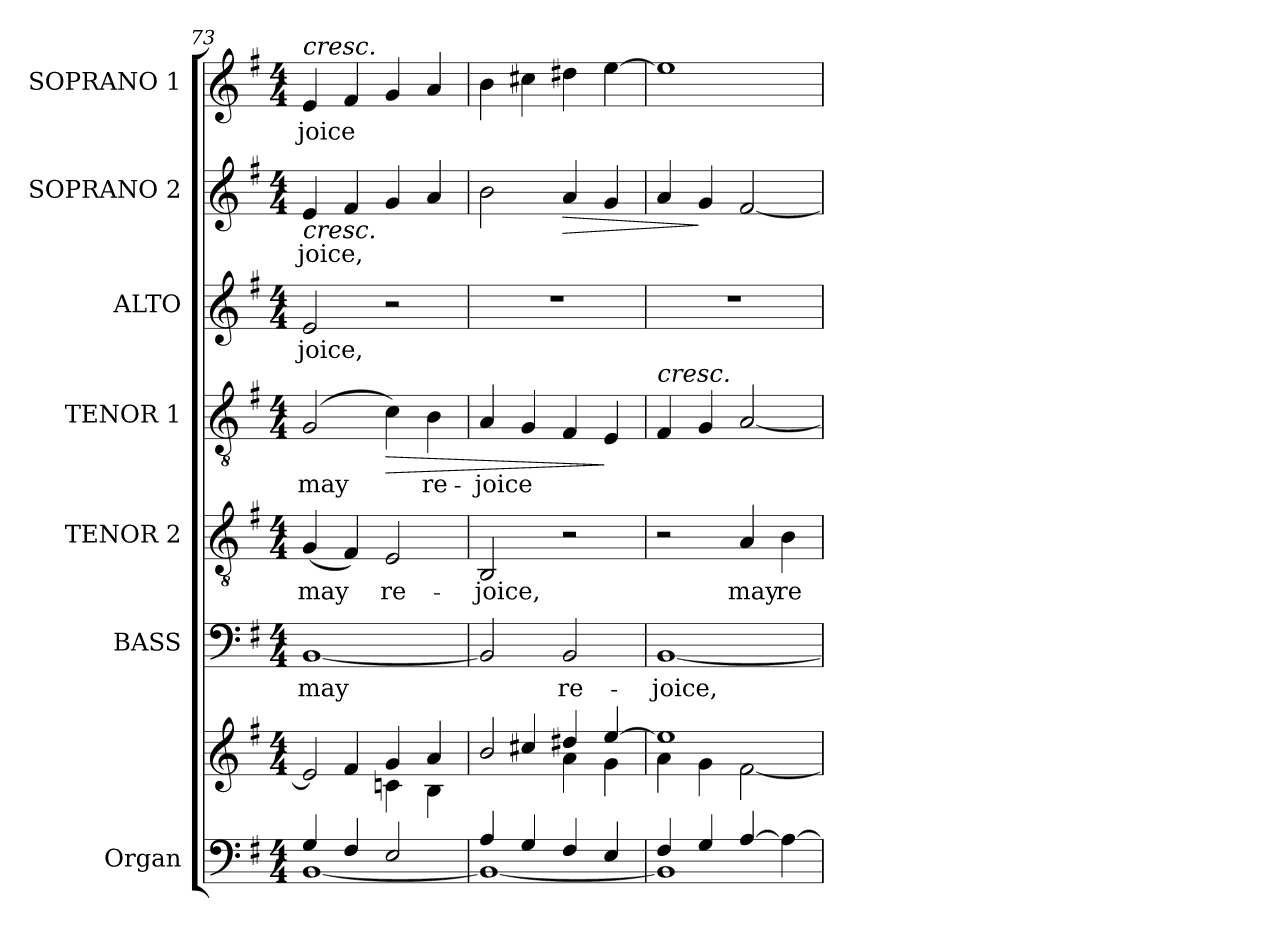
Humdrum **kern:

**kern	**kern	**kern	**text	**kern	**text	**kern	**text	**dynam	**kern	**text	**kern	**text	**dynam	**kern	**text
*part7	*part7	*part6	*part6	*part5	*part5	*part4	*part4	*part4	*part3	*part3	*part2	*part2	*part2	*part1	*part1
*staff8	*staff7	*staff6	*staff6	*staff5	*staff5	*staff4	*staff4	*staff4	*staff3	*staff3	*staff2	*staff2	*staff2	*staff1	*staff1
*I"Organ	*	*I"BASS	*	*I"TENOR 2	*	*I"TENOR 1	*	*	*I"ALTO	*	*I"SOPRANO 2	*	*	*I"SOPRANO 1	*
*I'Org.	*	*I'B.	*	*I'T2.	*	*I'T1.	*	*	*I'A.	*	*I'S2.	*	*	*I'S1.	*
*clefF4	*clefG2	*clefF4	*	*clefGv2	*	*clefGv2	*	*	*clefG2	*	*clefG2	*	*	*clefG2	*
*	*	*	*	*ITrd7c12	*	*ITrd7c12	*	*	*	*	*	*	*	*	*
*k[f#]	*k[f#]	*k[f#]	*	*k[f#]	*	*k[f#]	*	*	*k[f#]	*	*k[f#]	*	*	*k[f#]	*
*G:	*G:	*G:	*	*G:	*	*G:	*	*	*G:	*	*G:	*	*	*G:	*
*M4/4	*M4/4	*M4/4	*	*M4/4	*	*M4/4	*	*	*M4/4	*	*M4/4	*	*	*M4/4	*
=73	=73	=73	=73	=73	=73	=73	=73	=73	=73	=73	=73	=73	=73	=73	=73
*^	*^	*	*	*	*	*	*	*	*	*	*	*	*	*	*
!	!	!	!	!	!LO:LY:b:color=#000000	!	!	!	!	!	!	!	!	!	!	!	!
!	!	!	!	!	!	!	!LO:LY:b:color=#000000	!	!	!	!	!	!	!	!	!	!
!	!	!	!	!	!	!	!	!	!LO:LY:b:color=#000000	!	!	!	!	!	!	!	!
!	!	!	!	!	!	!	!	!	!	!	!	!LO:LY:b:color=#000000	!	!	!	!	!
!	!	!	!	!	!	!	!	!	!	!	!	!	!	!LO:LY:b:color=#000000	!	!	!
!	!	!	!	!	!	!	!	!	!	!	!	!	!	!	!	!LO:TX:a:i:t=cresc.	!
!	!	!	!	!	!	!	!	!	!	!	!	!	!LO:TX:b:i:t=cresc.	!	!	!	!
!	!	!	!	!	!	!	!	!	!	!	!	!	!	!	!	!	!LO:LY:b:color=#000000
4Gi/	[1BBi	4ryy	2ei/]	[1BBi	may	(4GGi/	may	(2GGi/	may	.	2ei/	-joice,	4ei/	-joice,	.	4ei/	-joice
4F#i/	.	4f#i/	.	.	.	4FF#i/)	.	.	.	.	.	.	4f#i/	.	.	4f#i/	.
!	!	!	!	!	!	!	!LO:LY:b:color=#000000	!	!	!LO:HP:b	!	!	!	!	!	!	!
2Ei/	.	4gi/	4cni\	.	.	2EEi/	re-	4Ci\)	.	>	2r	.	4gi/	.	.	4gi/	.
!	!	!	!	!	!	!	!	!	!LO:LY:b:color=#000000	!	!	!	!	!	!	!	!
.	.	4ai/	4Bi\	.	.	.	.	4BBi\	re-	.	.	.	4ai/	.	.	4ai/	.
=74	=74	=74	=74	=74	=74	=74	=74	=74	=74	=74	=74	=74	=74	=74	=74	=74	=74
!	!	!	!	!	!	!	!LO:LY:b:color=#000000	!	!	!	!	!	!	!	!	!	!
!	!	!	!	!	!	!	!	!	!LO:LY:b:color=#000000	!	!	!	!	!	!	!	!
4Ai/	1BBi_	4ryy	2bi/	2BBi/]	.	2BBBi/	-joice,	4AAi/	-joice	.	1r	.	2bi\	.	.	4bi\	.
4Gi/	.	4cc#Xi/	.	.	.	.	.	4GGi/	.	.	.	.	.	.	.	4cc#Xi\	.
!	!	!	!	!	!LO:LY:b:color=#000000	!	!	!	!	!	!	!	!	!	!LO:HP:b	!	!
4F#i/	.	4dd#Xi/	4ai\	2BBi/	re-	2r	.	4FF#i/	.	.	.	.	4ai/	.	>	4dd#Xi\	.
4Ei/	.	[4eei/	4gi\	.	.	.	.	4EEi/	.	]	.	.	4gi/	.	.	[4eei\	.
=75	=75	=75	=75	=75	=75	=75	=75	=75	=75	=75	=75	=75	=75	=75	=75	=75	=75
!	!	!	!	!	!	!	!	!LO:TX:a:i:t=cresc.	!	!	!	!	!	!	!	!	!
!	!	!	!	!	!LO:LY:b:color=#000000	!	!	!	!	!	!	!	!	!	!	!	!
4F#i/	1BBi]	1eei]	4ai\	[1BBi	-joice,	2r	.	4FF#i/	.	.	1r	.	4ai/	.	.	1eei]	.
4Gi/	.	.	4gi\	.	.	.	.	4GGi/	.	.	.	.	4gi/	.	]	.	.
!	!	!	!	!	!	!	!LO:LY:b:color=#000000	!	!	!	!	!	!	!	!	!	!
[4Ai/	.	.	[2f#i\	.	.	4AAi/	may	[2AAi/	.	.	.	.	[2f#i/	.	.	.	.
!	!	!	!	!	!	!	!LO:LY:b:color=#000000	!	!	!	!	!	!	!	!	!	!
4Ai\_	.	.	.	.	.	4BBi\	re-	.	.	.	.	.	.	.	.	.	.
*v	*v	*	*	*	*	*	*	*	*	*	*	*	*	*	*	*	*
*	*v	*v	*	*	*	*	*	*	*	*	*	*	*	*	*	*
=	=	=	=	=	=	=	=	=	=	=	=	=	=	=	=
*-	*-	*-	*-	*-	*-	*-	*-	*-	*-	*-	*-	*-	*-	*-	*-
